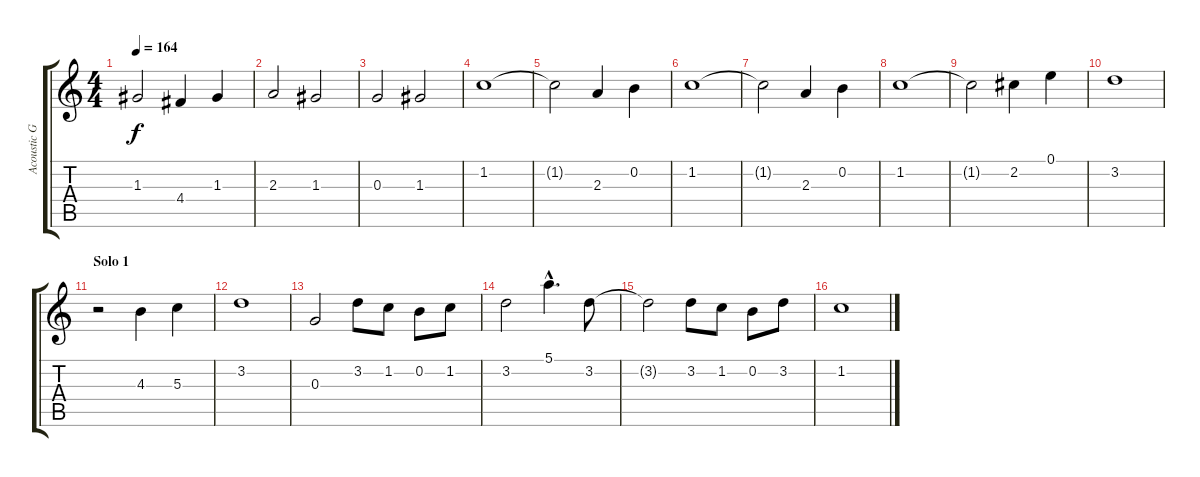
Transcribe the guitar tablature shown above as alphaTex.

\track ("Acoustic Guitar 1" "Acoustic G") {instrument acousticguitarnylon}
\staff {score tabs}
\tuning (E4 B3 G3 D3 A2 E2) {hide}
\ts (4 4)
\tempo 164
\clef g2
\ks c
1.3.2{dy f} 4.4.4 1.3.4 |
2.3.2 1.3.2 |
0.3.2 1.3.2 |
1.2.1 |
1.2{t}.2 2.3.4 0.2.4 |
1.2.1 |
1.2{t}.2 2.3.4 0.2.4 |
1.2.1 |
1.2{t}.2 2.2.4 0.1.4 |
3.2.1 |
\section ("" "Solo 1")
r.2 4.3.4 5.3.4 |
3.2.1 |
0.3.2 3.2.8 1.2.8 0.2.8 1.2.8 |
3.2.2 5.1{hac}.4{d} 3.2.8 |
3.2{t}.2 3.2.8 1.2.8 0.2.8 3.2.8 |
1.2.1
